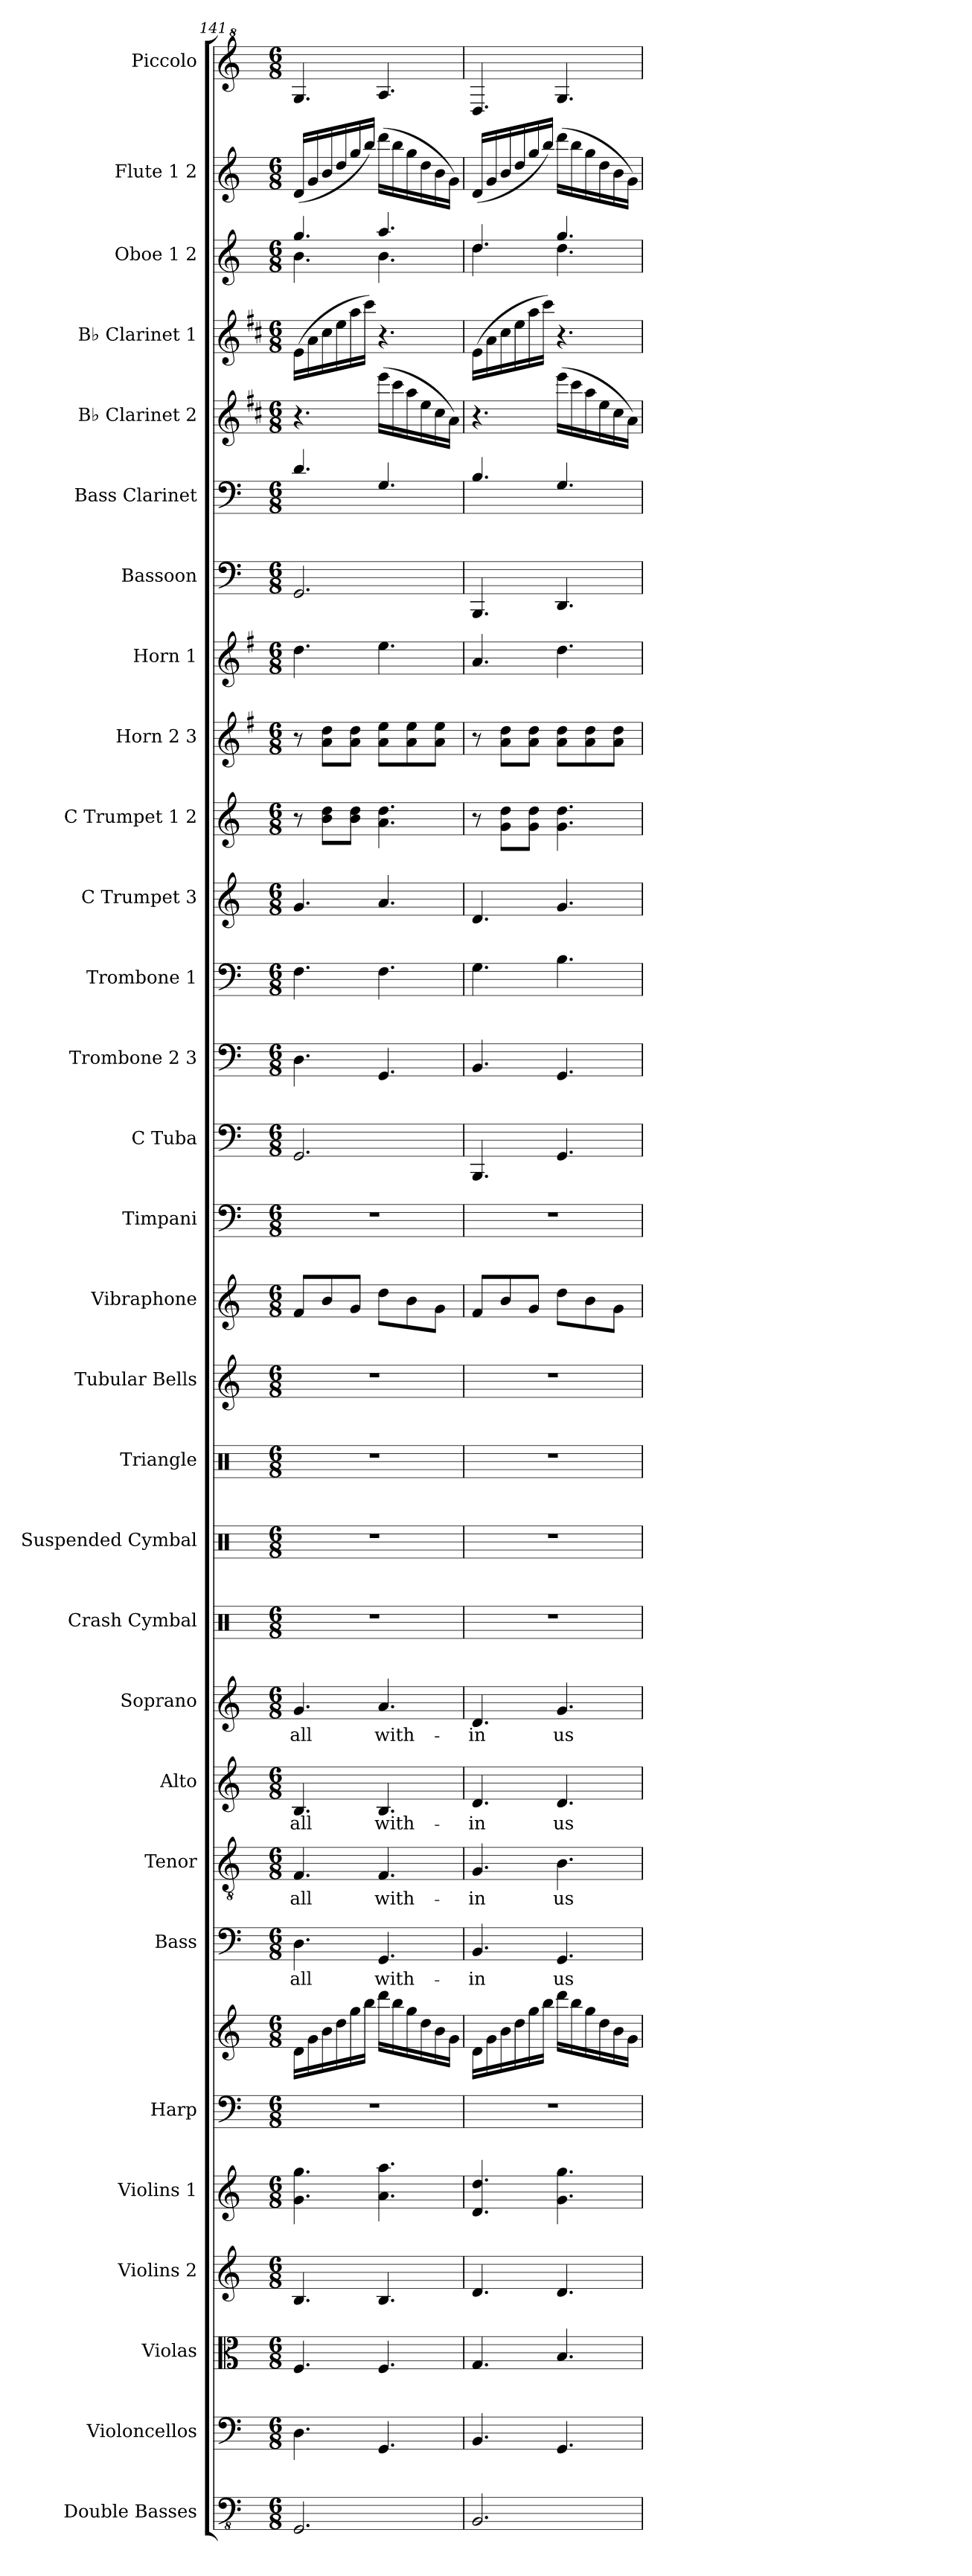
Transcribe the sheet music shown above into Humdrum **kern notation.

**kern	**kern	**kern	**kern	**kern	**kern	**kern	**kern	**text	**kern	**text	**kern	**text	**kern	**text	**kern	**kern	**kern	**kern	**kern	**kern	**kern	**kern	**kern	**kern	**kern	**kern	**kern	**kern	**kern	**kern	**kern	**kern	**kern	**kern
*part30	*part29	*part28	*part27	*part26	*part25	*part25	*part24	*part24	*part23	*part23	*part22	*part22	*part21	*part21	*part20	*part19	*part18	*part17	*part16	*part15	*part14	*part13	*part12	*part11	*part10	*part9	*part8	*part7	*part6	*part5	*part4	*part3	*part2	*part1
*staff31	*staff30	*staff29	*staff28	*staff27	*staff26	*staff25	*staff24	*staff24	*staff23	*staff23	*staff22	*staff22	*staff21	*staff21	*staff20	*staff19	*staff18	*staff17	*staff16	*staff15	*staff14	*staff13	*staff12	*staff11	*staff10	*staff9	*staff8	*staff7	*staff6	*staff5	*staff4	*staff3	*staff2	*staff1
*I"Double Basses	*I"Violoncellos	*I"Violas	*I"Violins 2	*I"Violins 1	*I"Harp	*	*I"Bass	*	*I"Tenor	*	*I"Alto	*	*I"Soprano	*	*I"Crash Cymbal	*I"Suspended Cymbal	*I"Triangle	*I"Tubular Bells	*I"Vibraphone	*I"Timpani	*I"C Tuba	*I"Trombone 2 3	*I"Trombone 1	*I"C Trumpet 3	*I"C Trumpet 1 2	*I"Horn 2 3	*I"Horn 1	*I"Bassoon	*I"Bass Clarinet	*I"B♭ Clarinet 2	*I"B♭ Clarinet 1	*I"Oboe 1 2	*I"Flute 1 2	*I"Piccolo
*I'Dbs.	*I'Vlcs.	*I'Vlas.	*I'Vlns. 2	*I'Vlns. 1	*I'Hrp.	*	*I'B.	*	*I'T.	*	*I'A.	*	*I'S.	*	*I'Cr. Cym.	*I'Susp. Cym.	*I'Trgl.	*I'Tu. Be.	*I'Vib.	*I'Timp.	*I'C Tu.	*I'Trb. 2 3	*I'Trb. 1	*I'C Tpt. 3	*I'C Tpt. 1 2	*I'Hn. 2 3	*I'Hn. 1	*I'Bsn.	*I'B. Cl.	*I'B♭ Cl. 2	*I'B♭ Cl. 1	*I'Ob. 1 2	*I'Fl. 1 2	*I'Picc.
*clefFv4	*clefF4	*clefC3	*clefG2	*clefG2	*clefF4	*clefG2	*clefF4	*	*clefGv2	*	*clefG2	*	*clefG2	*	*clefX	*clefX	*clefX	*clefG2	*	*clefF4	*clefF4	*clefF4	*clefF4	*clefG2	*clefG2	*clefG2	*clefG2	*clefF4	*	*clefG2	*clefG2	*clefG2	*clefG2	*clefG^2
*	*	*	*	*	*	*	*	*	*	*	*	*	*	*	*	*	*	*	*	*	*	*	*	*	*	*ITrd4c7	*ITrd4c7	*	*ITrd8c14	*ITrd1c2	*ITrd1c2	*	*	*ITrd-7c-12
*k[]	*k[]	*k[]	*k[]	*k[]	*k[]	*k[]	*k[]	*	*k[]	*	*k[]	*	*k[]	*	*k[]	*k[]	*k[]	*k[]	*k[]	*k[]	*k[]	*k[]	*k[]	*k[]	*k[]	*k[]	*k[]	*k[]	*k[]	*k[]	*k[]	*k[]	*k[]	*k[]
*C:	*C:	*C:	*C:	*C:	*C:	*C:	*C:	*	*C:	*	*C:	*	*C:	*	*C:	*C:	*C:	*C:	*C:	*C:	*C:	*C:	*C:	*C:	*C:	*C:	*C:	*C:	*C:	*C:	*C:	*C:	*C:	*C:
*M6/8	*M6/8	*M6/8	*M6/8	*M6/8	*M6/8	*M6/8	*M6/8	*	*M6/8	*	*M6/8	*	*M6/8	*	*M6/8	*M6/8	*M6/8	*M6/8	*M6/8	*M6/8	*M6/8	*M6/8	*M6/8	*M6/8	*M6/8	*M6/8	*M6/8	*M6/8	*M6/8	*M6/8	*M6/8	*M6/8	*M6/8	*M6/8
=141	=141	=141	=141	=141	=141	=141	=141	=141	=141	=141	=141	=141	=141	=141	=141	=141	=141	=141	=141	=141	=141	=141	=141	=141	=141	=141	=141	=141	=141	=141	=141	=141	=141	=141
*	*	*	*	*	*	*	*	*	*	*	*	*	*	*	*	*	*	*	*	*	*	*	*	*	*	*	*	*	*	*	*	*^	*	*
2.GGG/	4.D\	4.F/	4.B/	4.g\ 4.gg\	2.r	16d\LL	4.D\	all	4.F/	all	4.B/	all	4.g/	all	2.r	2.r	2.r	2.r	8f/L	2.r	2.GG/	4.D\	4.F\	4.g/	8r	8r	4.g\	2.GG/	4.D/	4.r	(16d\LL	4.gg/	4.b\	(16d/LL	4.gg/
.	.	.	.	.	.	16g\	.	.	.	.	.	.	.	.	.	.	.	.	.	.	.	.	.	.	.	.	.	.	.	.	16g\	.	.	16g/	.
.	.	.	.	.	.	16b\	.	.	.	.	.	.	.	.	.	.	.	.	8b/	.	.	.	.	.	8b\ 8dd\L	8d\ 8g\L	.	.	.	.	16b\	.	.	16b/	.
.	.	.	.	.	.	16dd\	.	.	.	.	.	.	.	.	.	.	.	.	.	.	.	.	.	.	.	.	.	.	.	.	16dd\	.	.	16dd/	.
.	.	.	.	.	.	16gg\	.	.	.	.	.	.	.	.	.	.	.	.	8g/J	.	.	.	.	.	8b\ 8dd\J	8d\ 8g\J	.	.	.	.	16gg\	.	.	16gg/	.
.	.	.	.	.	.	16bb\JJ	.	.	.	.	.	.	.	.	.	.	.	.	.	.	.	.	.	.	.	.	.	.	.	.	16bb\JJ)	.	.	16bb/JJ)	.
.	4.GG/	4.F/	4.B/	4.a\ 4.aa\	.	16ddd\LL	4.GG/	with-	4.F/	with-	4.B/	with-	4.a/	with-	.	.	.	.	8dd\L	.	.	4.GG/	4.F\	4.a/	4.a\ 4.dd\	8d\ 8a\L	4.a\	.	4.GG/	(16ddd\LL	4.r	4.aa/	4.b\	(16ddd\LL	4.aa/
.	.	.	.	.	.	16bb\	.	.	.	.	.	.	.	.	.	.	.	.	.	.	.	.	.	.	.	.	.	.	.	16bb\	.	.	.	16bb\	.
.	.	.	.	.	.	16gg\	.	.	.	.	.	.	.	.	.	.	.	.	8b\	.	.	.	.	.	.	8d\ 8a\	.	.	.	16gg\	.	.	.	16gg\	.
.	.	.	.	.	.	16dd\	.	.	.	.	.	.	.	.	.	.	.	.	.	.	.	.	.	.	.	.	.	.	.	16dd\	.	.	.	16dd\	.
.	.	.	.	.	.	16b\	.	.	.	.	.	.	.	.	.	.	.	.	8g\J	.	.	.	.	.	.	8d\ 8a\J	.	.	.	16b\	.	.	.	16b\	.
.	.	.	.	.	.	16g\JJ	.	.	.	.	.	.	.	.	.	.	.	.	.	.	.	.	.	.	.	.	.	.	.	16g\JJ)	.	.	.	16g\JJ)	.
=142	=142	=142	=142	=142	=142	=142	=142	=142	=142	=142	=142	=142	=142	=142	=142	=142	=142	=142	=142	=142	=142	=142	=142	=142	=142	=142	=142	=142	=142	=142	=142	=142	=142	=142	=142
2.BBB/	4.BB/	4.G/	4.d/	4.d/ 4.dd/	2.r	16d\LL	4.BB/	-in	4.G/	-in	4.d/	-in	4.d/	-in	2.r	2.r	2.r	2.r	8f/L	2.r	4.BBB/	4.BB/	4.G\	4.d/	8r	8r	4.d/	4.BBB/	4.BB/	4.r	(16d\LL	4.dd/	4.dd\	(16d/LL	4.dd/
.	.	.	.	.	.	16g\	.	.	.	.	.	.	.	.	.	.	.	.	.	.	.	.	.	.	.	.	.	.	.	.	16g\	.	.	16g/	.
.	.	.	.	.	.	16b\	.	.	.	.	.	.	.	.	.	.	.	.	8b/	.	.	.	.	.	8g\ 8dd\L	8d\ 8g\L	.	.	.	.	16b\	.	.	16b/	.
.	.	.	.	.	.	16dd\	.	.	.	.	.	.	.	.	.	.	.	.	.	.	.	.	.	.	.	.	.	.	.	.	16dd\	.	.	16dd/	.
.	.	.	.	.	.	16gg\	.	.	.	.	.	.	.	.	.	.	.	.	8g/J	.	.	.	.	.	8g\ 8dd\J	8d\ 8g\J	.	.	.	.	16gg\	.	.	16gg/	.
.	.	.	.	.	.	16bb\JJ	.	.	.	.	.	.	.	.	.	.	.	.	.	.	.	.	.	.	.	.	.	.	.	.	16bb\JJ)	.	.	16bb/JJ)	.
.	4.GG/	4.B/	4.d/	4.g\ 4.gg\	.	16ddd\LL	4.GG/	us	4.B\	us	4.d/	us	4.g/	us	.	.	.	.	8dd\L	.	4.GG/	4.GG/	4.B\	4.g/	4.g\ 4.dd\	8d\ 8g\L	4.g\	4.DD/	4.GG/	(16ddd\LL	4.r	4.gg/	4.dd\	(16ddd\LL	4.gg/
.	.	.	.	.	.	16bb\	.	.	.	.	.	.	.	.	.	.	.	.	.	.	.	.	.	.	.	.	.	.	.	16bb\	.	.	.	16bb\	.
.	.	.	.	.	.	16gg\	.	.	.	.	.	.	.	.	.	.	.	.	8b\	.	.	.	.	.	.	8d\ 8g\	.	.	.	16gg\	.	.	.	16gg\	.
.	.	.	.	.	.	16dd\	.	.	.	.	.	.	.	.	.	.	.	.	.	.	.	.	.	.	.	.	.	.	.	16dd\	.	.	.	16dd\	.
.	.	.	.	.	.	16b\	.	.	.	.	.	.	.	.	.	.	.	.	8g\J	.	.	.	.	.	.	8d\ 8g\J	.	.	.	16b\	.	.	.	16b\	.
.	.	.	.	.	.	16g\JJ	.	.	.	.	.	.	.	.	.	.	.	.	.	.	.	.	.	.	.	.	.	.	.	16g\JJ)	.	.	.	16g\JJ)	.
*	*	*	*	*	*	*	*	*	*	*	*	*	*	*	*	*	*	*	*	*	*	*	*	*	*	*	*	*	*	*	*	*v	*v	*	*
=	=	=	=	=	=	=	=	=	=	=	=	=	=	=	=	=	=	=	=	=	=	=	=	=	=	=	=	=	=	=	=	=	=	=
*-	*-	*-	*-	*-	*-	*-	*-	*-	*-	*-	*-	*-	*-	*-	*-	*-	*-	*-	*-	*-	*-	*-	*-	*-	*-	*-	*-	*-	*-	*-	*-	*-	*-	*-
